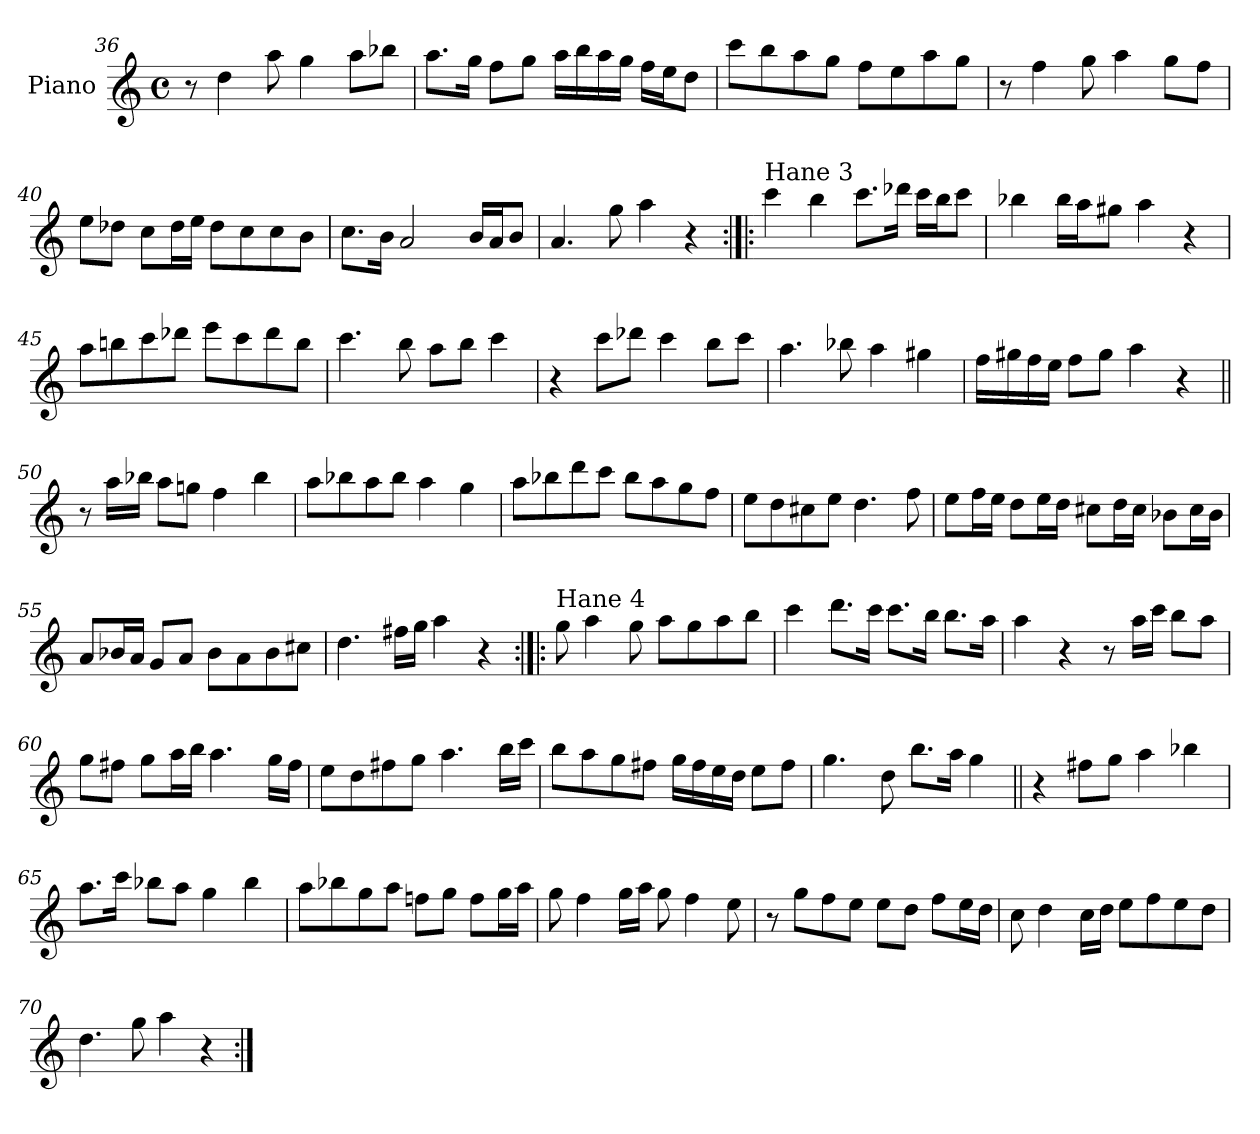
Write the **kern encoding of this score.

**kern
*part1
*staff1
*I"Piano
*I'Pno.
*clefG2
*k[]
*M4/4
*met(c)
=36
8r
4dd\
8aa\
4gg\
8aa\L
8bb-X\J
=37
8.aa\L
16gg\Jk
8ff\L
8gg\J
16aa\LL
16bb\
16aa\
16gg\JJ
16ff\LL
16ee\J
8dd\J
=38
8ccc\L
8bb\
8aa\
8gg\J
8ff\L
8ee\
8aa\
8gg\J
=39
8r
4ff\
8gg\
4aa\
8gg\L
8ff\J
!!LO:LB:g=z
=40
8ee\L
8dd-X\J
8cc\L
16dd-\L
16ee\JJ
8dd-\L
8cc\
8cc\
8b\J
=41
8.cc\L
16b\Jk
2a/
16b/LL
16a/J
8b/J
=42
4.a/
8gg\
4aa\
4r
=43:|!|:
!LO:TX:a:t=Hane 3
4ccc\
4bb\
8.ccc\L
16ddd-X\Jk
16ccc\LL
16bb\J
8ccc\J
=44
4bb-X\
16bb-\LL
16aa\J
8gg#X\J
4aa\
4r
!!LO:PB:g=z
=45
8aa\L
8bbn\
8ccc\
8ddd-X\J
8eee\L
8ccc\
8ddd-\
8bb\J
=46
4.ccc\
8bb\
8aa\L
8bb\J
4ccc\
=47
4r
8ccc\L
8ddd-X\J
4ccc\
8bb\L
8ccc\J
=48
4.aa\
8bb-X\
4aa\
4gg#X\
=49
16ff\LL
16gg#X\
16ff\
16ee\JJ
8ff\L
8gg#\J
4aa\
4r
!!LO:LB:g=z
=50||
8r
16aa\LL
16bb-X\JJ
8aa\L
8ggn\J
4ff\
4bb-\
=51
8aa\L
8bb-X\
8aa\
8bb-\J
4aa\
4gg\
=52
8aa\L
8bb-X\
8ddd\
8ccc\J
8bb-\L
8aa\
8gg\
8ff\J
=53
8ee\L
8dd\
8cc#X\
8ee\J
4.dd\
8ff\
!!LO:LB:g=z
=54
8ee\L
16ff\L
16ee\JJ
8dd\L
16ee\L
16dd\JJ
8cc#X\L
16dd\L
16cc#\JJ
8b-X\L
16cc#\L
16b-\JJ
=55
8a/L
16b-X/L
16a/JJ
8g/L
8a/J
8b-\L
8a\
8b-\
8cc#X\J
=56
4.dd\
16ff#X\LL
16gg\JJ
4aa\
4r
=57:|!|:
!LO:TX:a:t=Hane 4
8gg\
4aa\
8gg\
8aa\L
8gg\
8aa\
8bb\J
!!LO:LB:g=z
=58
4ccc\
8.ddd\L
16ccc\Jk
8.ccc\L
16bb\Jk
8.bb\L
16aa\Jk
=59
4aa\
4r
8r
16aa\LL
16ccc\JJ
8bb\L
8aa\J
=60
8gg\L
8ff#X\J
8gg\L
16aa\L
16bb\JJ
4.aa\
16gg\LL
16ff#\JJ
=61
8ee\L
8dd\
8ff#X\
8gg\J
4.aa\
16bb\LL
16ccc\JJ
!!LO:LB:g=z
=62
8bb\L
8aa\
8gg\
8ff#X\J
16gg\LL
16ff#\
16ee\
16dd\JJ
8ee\L
8ff#\J
=63
4.gg\
8dd\
8.bb\L
16aa\Jk
4gg\
=64||
4r
8ff#X\L
8gg\J
4aa\
4bb-X\
=65
8.aa\L
16ccc\Jk
8bb-X\L
8aa\J
4gg\
4bb-\
!!LO:LB:g=z
=66
8aa\L
8bb-X\
8gg\
8aa\J
8ffn\L
8gg\J
8ff\L
16gg\L
16aa\JJ
=67
8gg\
4ff\
16gg\LL
16aa\JJ
8gg\
4ff\
8ee\
=68
8r
8gg\L
8ff\
8ee\J
8ee\L
8dd\J
8ff\L
16ee\L
16dd\JJ
=69
8cc\
4dd\
16cc\LL
16dd\JJ
8ee\L
8ff\
8ee\
8dd\J
=70
4.dd\
8gg\
4aa\
4r
=:|!
*-
